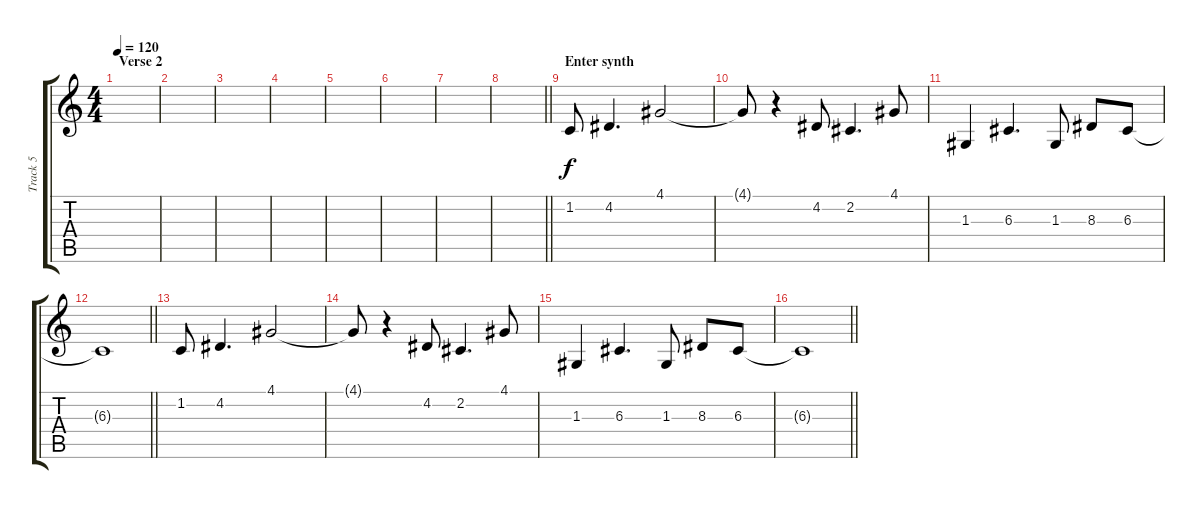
\track ("Track 5" "Track 5") {instrument lead1square}
\staff {score tabs}
\tuning (E4 B3 G3 D3 A2 E2) {hide}
\ts (4 4)
\section ("" "Verse 2")
\tempo 120
\clef g2
\ks c
|
|
|
|
|
|
|
\barLineRight lightlight
|
\section ("" "Enter synth")
1.2.8 4.2.4{d} 4.1.2 |
4.1{t}.8 r.4 4.2.8 2.2.4{d} 4.1.8 |
1.3.4 6.3.4{d} 1.3.8 8.3.8 6.3.8 |
\barLineRight lightlight
6.3{t}.1 |
1.2.8 4.2.4{d} 4.1.2 |
4.1{t}.8 r.4 4.2.8 2.2.4{d} 4.1.8 |
1.3.4 6.3.4{d} 1.3.8 8.3.8 6.3.8 |
\barLineRight lightlight
6.3{t}.1
